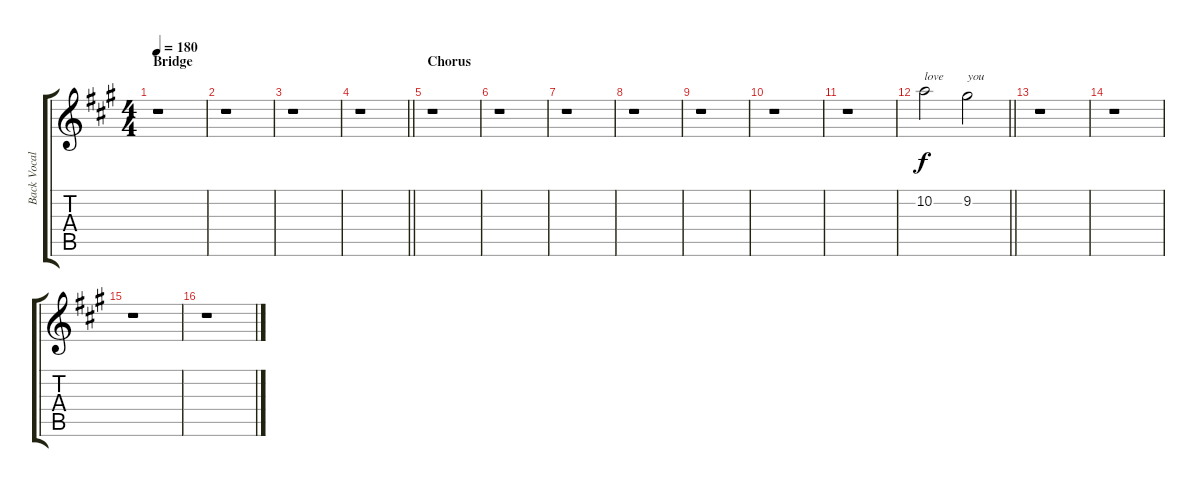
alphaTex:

\track ("Back Vocal (Brad Walst)" "Back Vocal") {instrument overdrivenguitar}
\staff {score tabs}
\tuning (E4 B3 G3 D3 A2 D2) {hide}
\ts (4 4)
\section ("" "Bridge")
\tempo 180
\clef g2
\ks f#minor
r.1{dy f} |
r.1 |
r.1 |
\barLineRight lightlight
r.1 |
\section ("" "Chorus")
r.1 |
r.1 |
r.1 |
r.1 |
r.1 |
r.1 |
r.1 |
\barLineRight lightlight
10.2.2{txt "love"} 9.2.2{txt "you"} |
r.1 |
r.1 |
r.1 |
r.1
